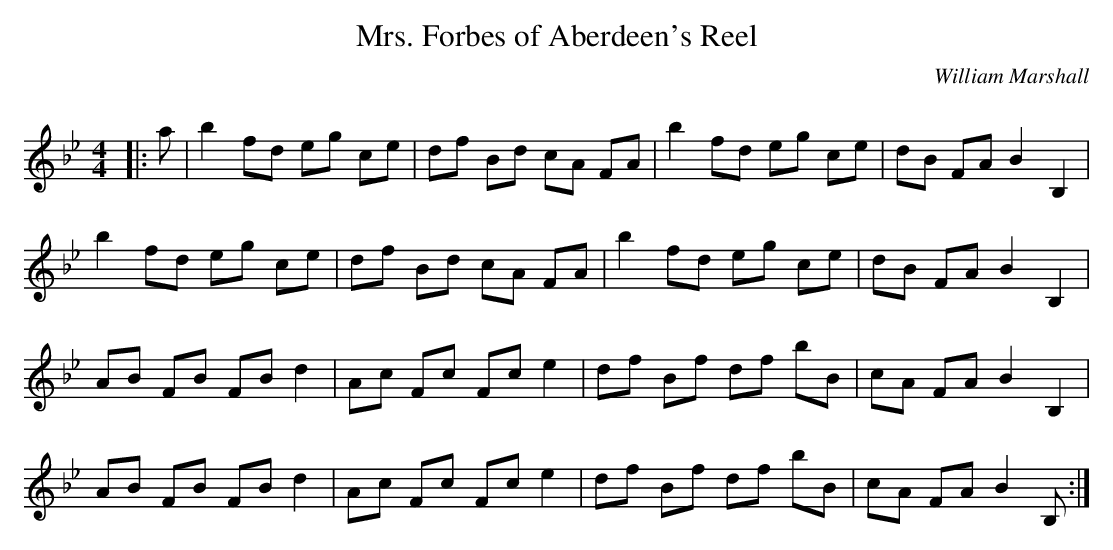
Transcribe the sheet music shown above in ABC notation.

X:1
T: Mrs. Forbes of Aberdeen's Reel
C:William Marshall
Q: 232
K:Bb
M:4/4
L:1/8
|:a|b2 fd eg ce|df Bd cA FA|b2 fd eg ce|dB FA B2 B,2|
b2 fd eg ce|df Bd cA FA|b2 fd eg ce|dB FA B2 B,2|
AB FB FB d2|Ac Fc Fc e2|df Bf df bB|cA FA B2 B,2|
AB FB FB d2|Ac Fc Fc e2|df Bf df bB|cA FA B2 B,:|
